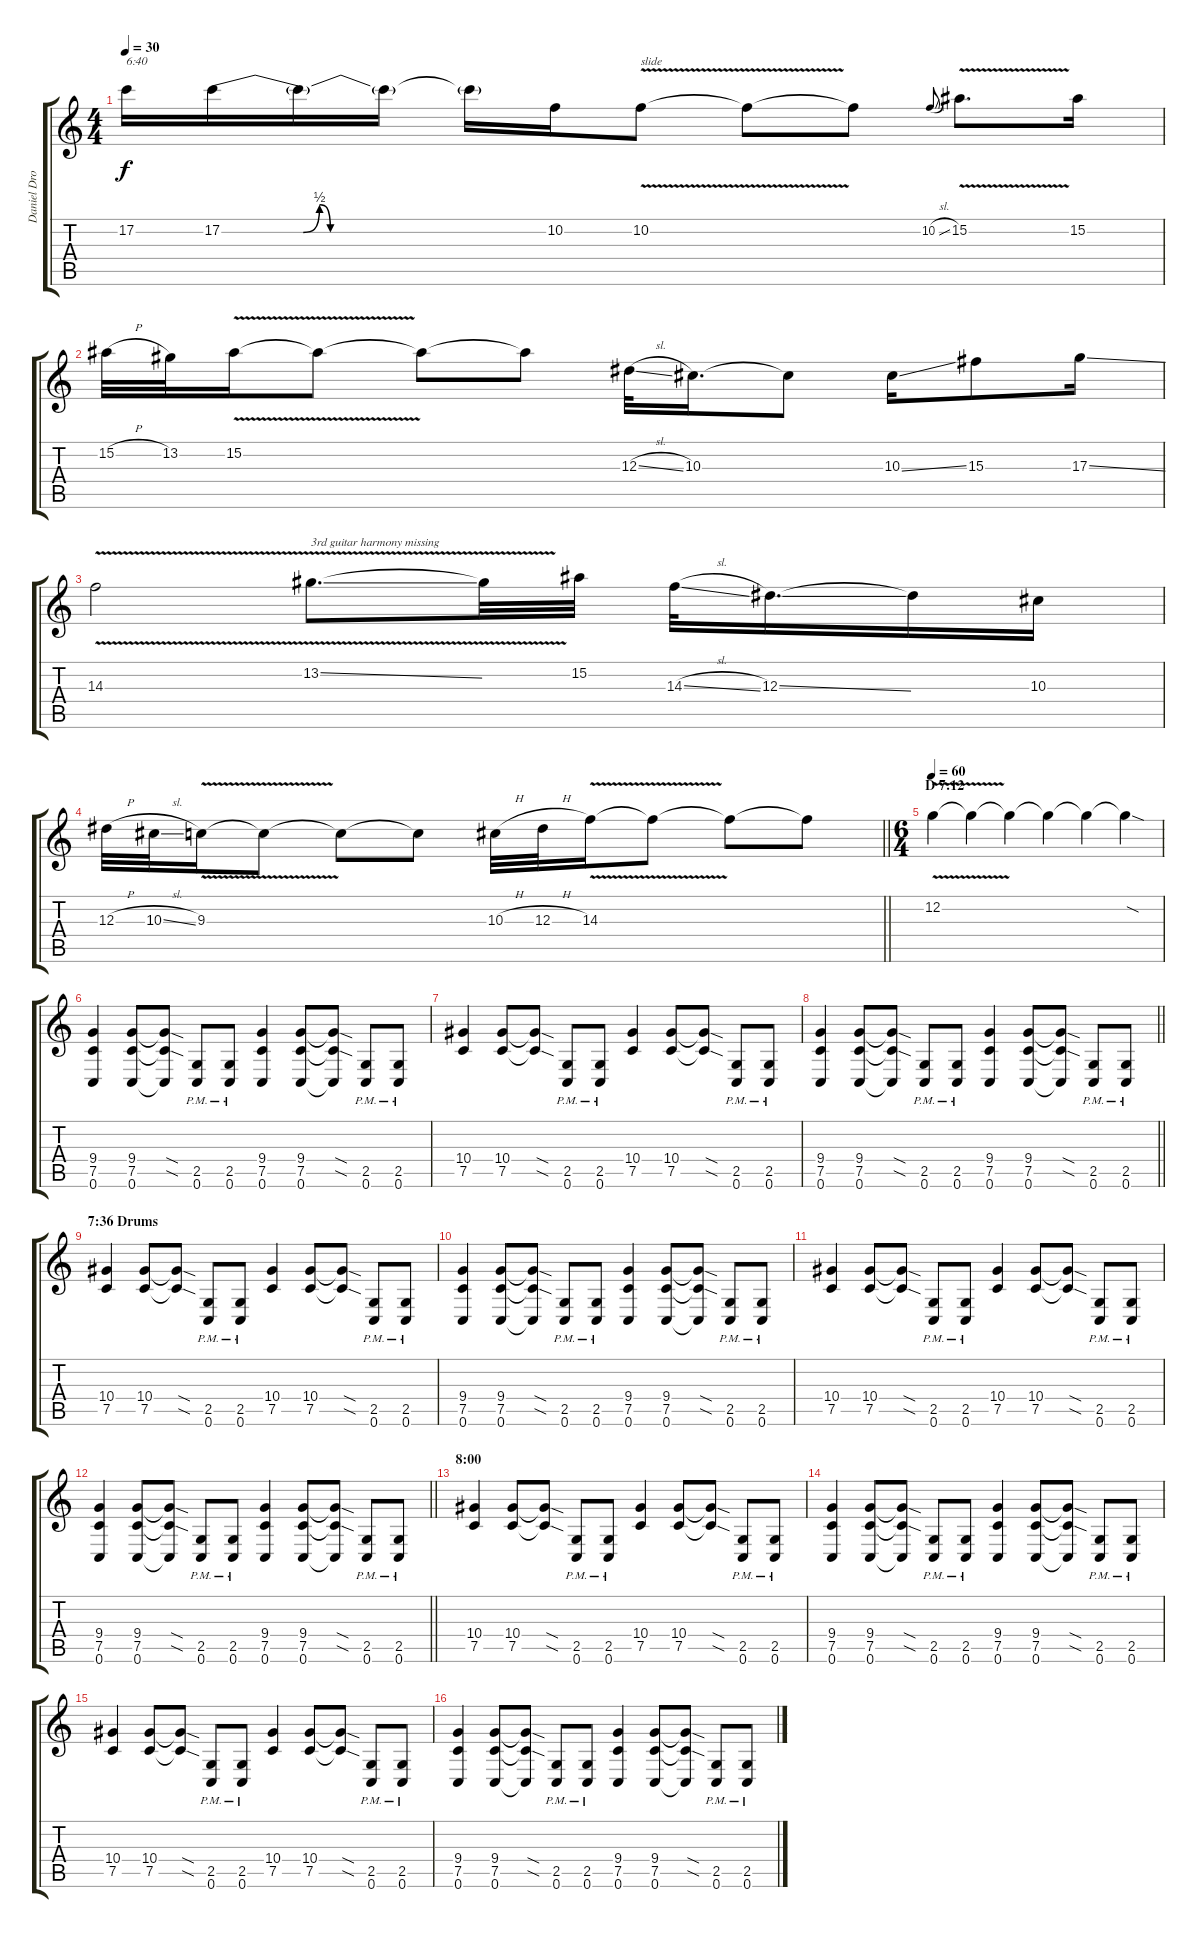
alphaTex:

\track ("Daniel Droste (Lead Guitar)" "Daniel Dro") {instrument acousticguitarsteel}
\staff {score tabs}
\tuning (C4 G3 Eb3 Bb2 F2 C2) {hide}
\ts (4 4)
\tempo 30
\clef g2
\ks c
17.2.16{txt "6:40" dy f} 17.2{be (custom 0 0 10 0 15 0 18 2 20 0 60 0)}.16 17.2{t}.16 17.2{t}.16 17.2{t}.16 10.2.16 10.2{v}.8{txt "slide"} 10.2{t}.8 10.2{t}.8 10.2{sl}.8{gr onbeat} 15.2{v}.8{d} 15.2.16 |
15.2{h}.32 13.2.32 15.2{v}.16 15.2{t}.8 15.2{t}.8 15.2{t}.8 12.3{sl}.32 10.3.16{d} 10.3{t}.8 10.3{ss}.16 15.3.8 17.3{ss}.16 |
14.3{v}.2 13.2{v ss}.8{d txt "3rd guitar harmony missing"} 13.2{t}.32 15.2.32 14.3{sl}.32 12.3{ss}.16{d} 12.3{t}.16 10.3.16 |
\barLineRight lightlight
12.3{h}.32 10.3{sl}.32 9.3{v}.16 9.3{t}.8 9.3{t}.8 9.3{t}.8 10.3{h}.32 12.3{h}.32 14.3{v}.16 14.3{t}.8 14.3{t}.8 14.3{t}.8 |
\ts (6 4)
\section ("" "D 7:12")
\tempo 60
12.2{v}.4 12.2{t}.4 12.2{t}.4 12.2{t}.4 12.2{t}.4 12.2{sod t}.4 |
(9.4 7.5 0.6).4 (9.4 7.5 0.6).8 (9.4{sod t} 7.5{sod t} 0.6{t}).8 (2.5{pm} 0.6{pm}).8 (2.5{pm} 0.6{pm}).8 (9.4 7.5 0.6).4 (9.4 7.5 0.6).8 (9.4{sod t} 7.5{sod t} 0.6{t}).8 (2.5{pm} 0.6{pm}).8 (2.5{pm} 0.6{pm}).8 |
(10.4 7.5).4 (10.4 7.5).8 (10.4{sod t} 7.5{sod t}).8 (2.5{pm} 0.6{pm}).8 (2.5{pm} 0.6{pm}).8 (10.4 7.5).4 (10.4 7.5).8 (10.4{sod t} 7.5{sod t}).8 (2.5{pm} 0.6{pm}).8 (2.5{pm} 0.6{pm}).8 |
\barLineRight lightlight
(9.4 7.5 0.6).4 (9.4 7.5 0.6).8 (9.4{sod t} 7.5{sod t} 0.6{t}).8 (2.5{pm} 0.6{pm}).8 (2.5{pm} 0.6{pm}).8 (9.4 7.5 0.6).4 (9.4 7.5 0.6).8 (9.4{sod t} 7.5{sod t} 0.6{t}).8 (2.5{pm} 0.6{pm}).8 (2.5{pm} 0.6{pm}).8 |
\section ("" "7:36 Drums ")
(10.4 7.5).4 (10.4 7.5).8 (10.4{sod t} 7.5{sod t}).8 (2.5{pm} 0.6{pm}).8 (2.5{pm} 0.6{pm}).8 (10.4 7.5).4 (10.4 7.5).8 (10.4{sod t} 7.5{sod t}).8 (2.5{pm} 0.6{pm}).8 (2.5{pm} 0.6{pm}).8 |
(9.4 7.5 0.6).4 (9.4 7.5 0.6).8 (9.4{sod t} 7.5{sod t} 0.6{t}).8 (2.5{pm} 0.6{pm}).8 (2.5{pm} 0.6{pm}).8 (9.4 7.5 0.6).4 (9.4 7.5 0.6).8 (9.4{sod t} 7.5{sod t} 0.6{t}).8 (2.5{pm} 0.6{pm}).8 (2.5{pm} 0.6{pm}).8 |
(10.4 7.5).4 (10.4 7.5).8 (10.4{sod t} 7.5{sod t}).8 (2.5{pm} 0.6{pm}).8 (2.5{pm} 0.6{pm}).8 (10.4 7.5).4 (10.4 7.5).8 (10.4{sod t} 7.5{sod t}).8 (2.5{pm} 0.6{pm}).8 (2.5{pm} 0.6{pm}).8 |
\barLineRight lightlight
(9.4 7.5 0.6).4 (9.4 7.5 0.6).8 (9.4{sod t} 7.5{sod t} 0.6{t}).8 (2.5{pm} 0.6{pm}).8 (2.5{pm} 0.6{pm}).8 (9.4 7.5 0.6).4 (9.4 7.5 0.6).8 (9.4{sod t} 7.5{sod t} 0.6{t}).8 (2.5{pm} 0.6{pm}).8 (2.5{pm} 0.6{pm}).8 |
\section ("" "8:00")
(10.4 7.5).4 (10.4 7.5).8 (10.4{sod t} 7.5{sod t}).8 (2.5{pm} 0.6{pm}).8 (2.5{pm} 0.6{pm}).8 (10.4 7.5).4 (10.4 7.5).8 (10.4{sod t} 7.5{sod t}).8 (2.5{pm} 0.6{pm}).8 (2.5{pm} 0.6{pm}).8 |
(9.4 7.5 0.6).4 (9.4 7.5 0.6).8 (9.4{sod t} 7.5{sod t} 0.6{t}).8 (2.5{pm} 0.6{pm}).8 (2.5{pm} 0.6{pm}).8 (9.4 7.5 0.6).4 (9.4 7.5 0.6).8 (9.4{sod t} 7.5{sod t} 0.6{t}).8 (2.5{pm} 0.6{pm}).8 (2.5{pm} 0.6{pm}).8 |
(10.4 7.5).4 (10.4 7.5).8 (10.4{sod t} 7.5{sod t}).8 (2.5{pm} 0.6{pm}).8 (2.5{pm} 0.6{pm}).8 (10.4 7.5).4 (10.4 7.5).8 (10.4{sod t} 7.5{sod t}).8 (2.5{pm} 0.6{pm}).8 (2.5{pm} 0.6{pm}).8 |
(9.4 7.5 0.6).4 (9.4 7.5 0.6).8 (9.4{sod t} 7.5{sod t} 0.6{t}).8 (2.5{pm} 0.6{pm}).8 (2.5{pm} 0.6{pm}).8 (9.4 7.5 0.6).4 (9.4 7.5 0.6).8 (9.4{sod t} 7.5{sod t} 0.6{t}).8 (2.5{pm} 0.6{pm}).8 (2.5{pm} 0.6{pm}).8
